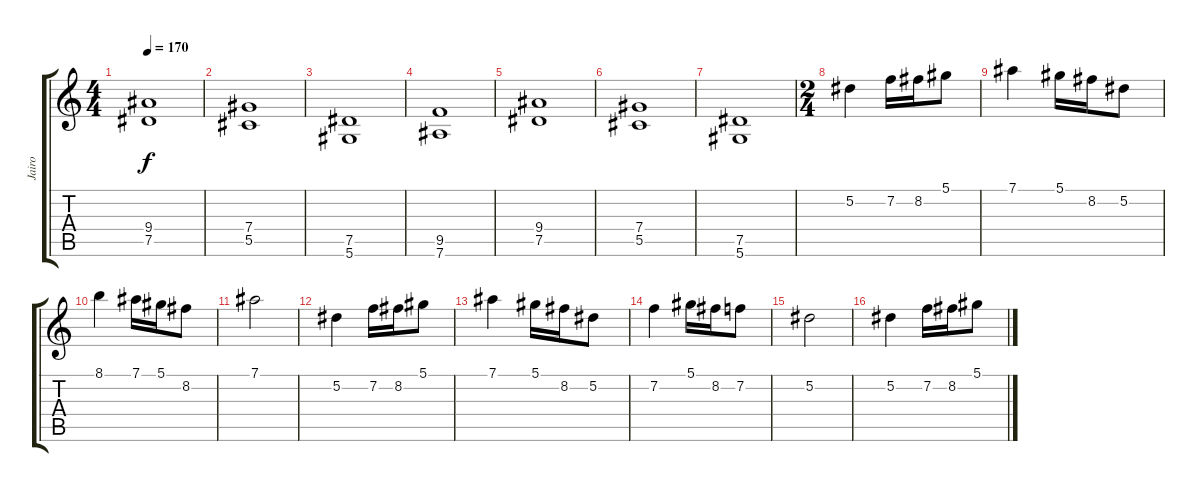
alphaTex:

\track ("Jairo " "Jairo ") {instrument overdrivenguitar}
\staff {score tabs}
\tuning (Eb4 Bb3 Gb3 Db3 Ab2 Eb2) {hide}
\ts (4 4)
\tempo 170
\clef g2
\ks c
(9.4 7.5).1{dy f} |
(7.4 5.5).1 |
(7.5 5.6).1 |
(9.5 7.6).1 |
(9.4 7.5).1 |
(7.4 5.5).1 |
(7.5 5.6).1 |
\ts (2 4)
5.2.4 7.2.16 8.2.16 5.1.8 |
7.1.4 5.1.16 8.2.16 5.2.8 |
8.1.4 7.1.16 5.1.16 8.2.8 |
7.1.2 |
5.2.4 7.2.16 8.2.16 5.1.8 |
7.1.4 5.1.16 8.2.16 5.2.8 |
7.2.4 5.1.16 8.2.16 7.2.8 |
5.2.2 |
5.2.4 7.2.16 8.2.16 5.1.8
